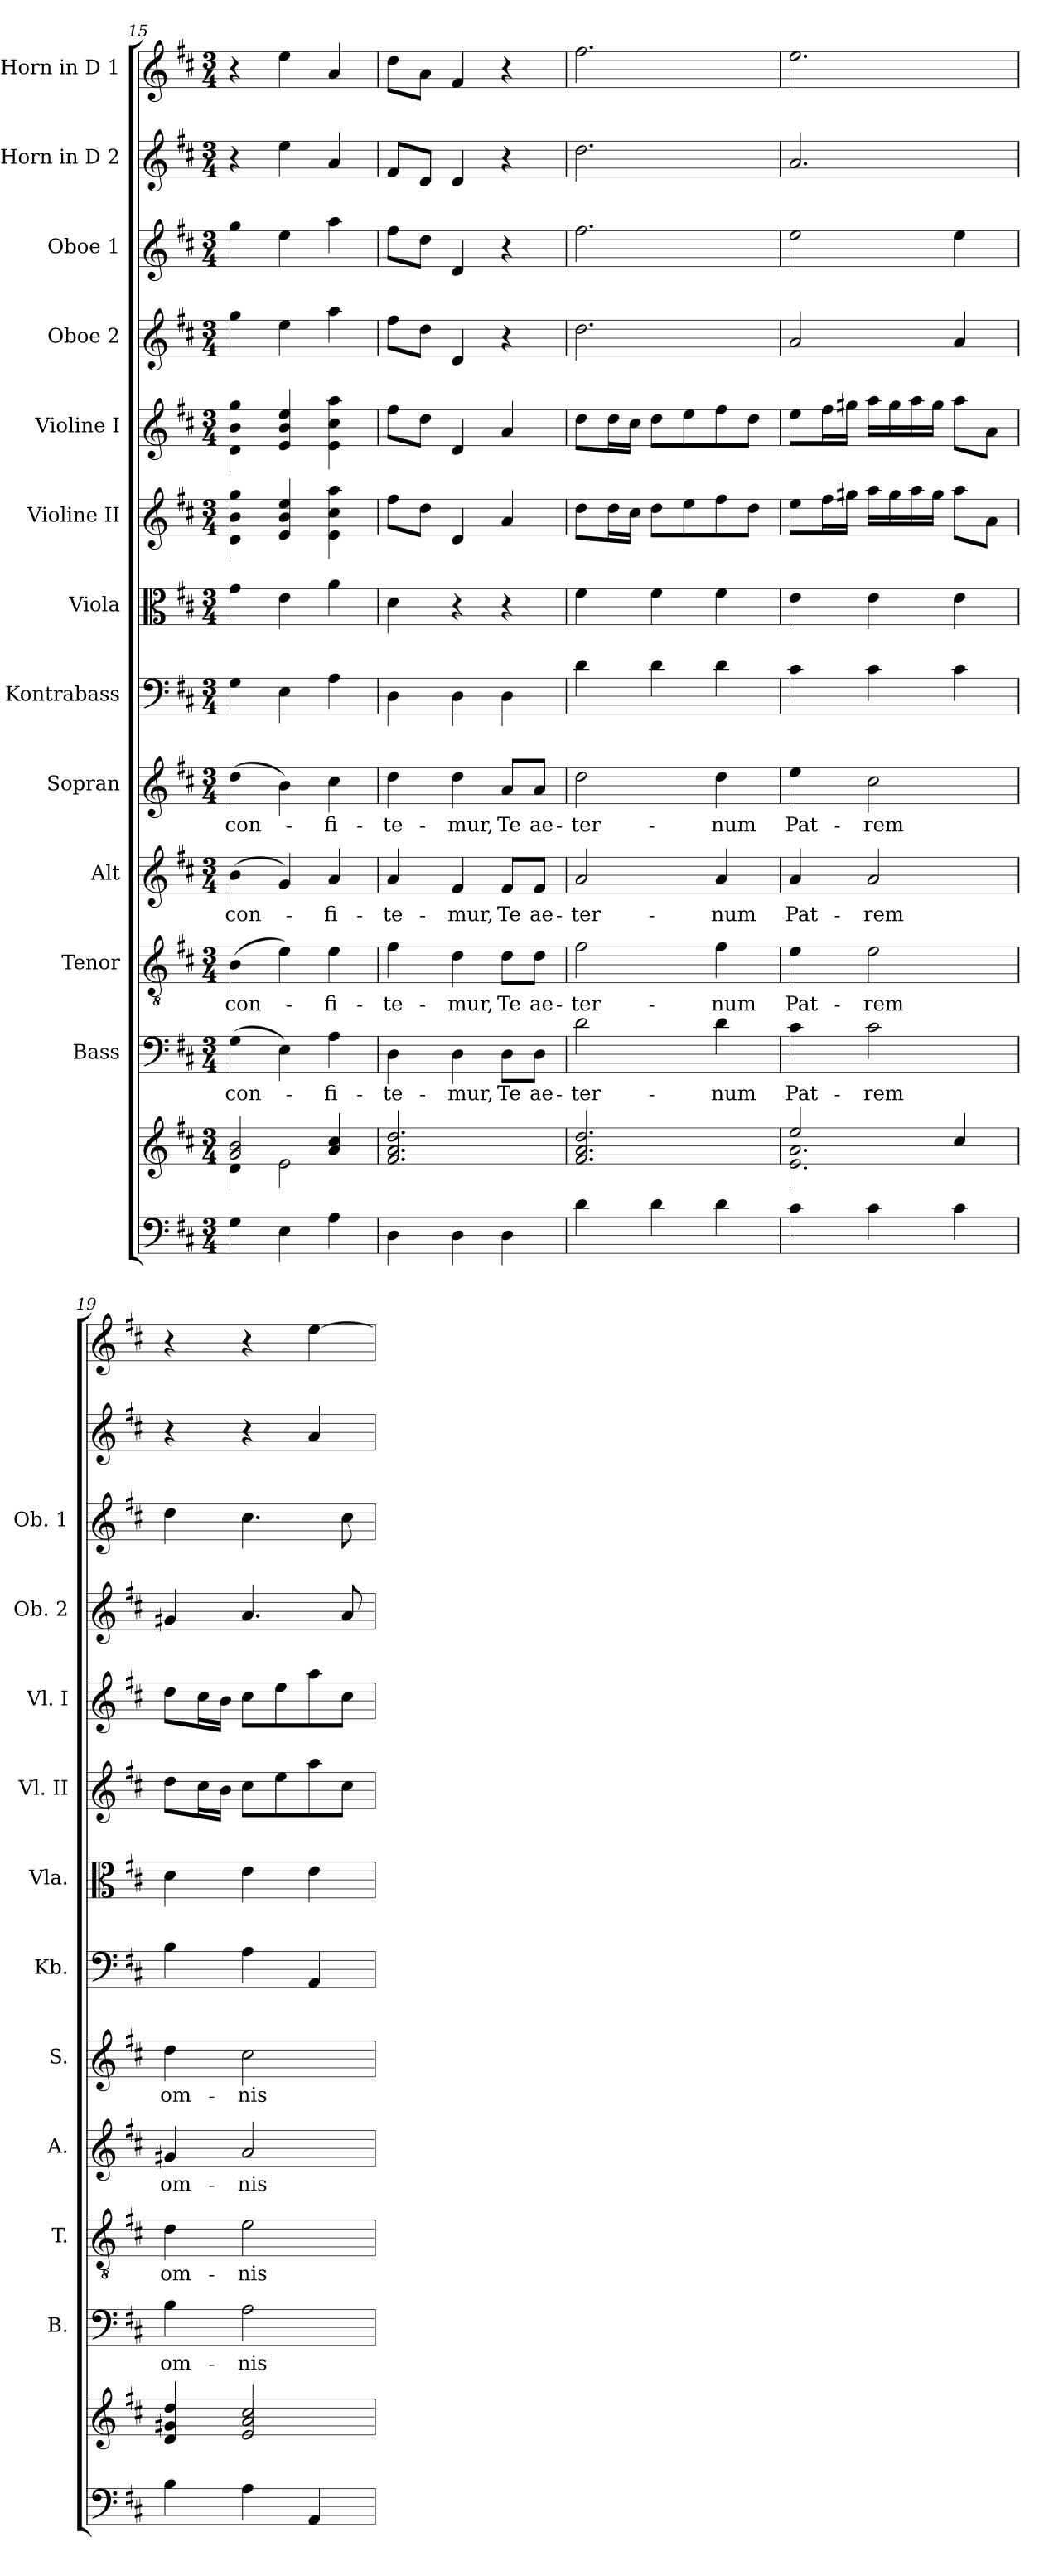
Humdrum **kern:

**kern	**kern	**kern	**text	**kern	**text	**kern	**text	**kern	**text	**kern	**kern	**kern	**kern	**kern	**kern	**kern	**kern
*part13	*part13	*part12	*part12	*part11	*part11	*part10	*part10	*part9	*part9	*part8	*part7	*part6	*part5	*part4	*part3	*part2	*part1
*staff14	*staff13	*staff12	*staff12	*staff11	*staff11	*staff10	*staff10	*staff9	*staff9	*staff8	*staff7	*staff6	*staff5	*staff4	*staff3	*staff2	*staff1
*	*	*I"Bass	*	*I"Tenor	*	*I"Alt	*	*I"Sopran	*	*I"Kontrabass	*I"Viola	*I"Violine II	*I"Violine I	*I"Oboe 2	*I"Oboe 1	*I"Horn in D 2	*I"Horn in D 1
*	*	*I'B.	*	*I'T.	*	*I'A.	*	*I'S.	*	*I'Kb.	*I'Vla.	*I'Vl. II	*I'Vl. I	*I'Ob. 2	*I'Ob. 1	*	*
*clefF4	*clefG2	*clefF4	*	*clefGv2	*	*clefG2	*	*clefG2	*	*clefF4	*clefC3	*clefG2	*clefG2	*clefG2	*clefG2	*clefG2	*clefG2
*	*	*	*	*	*	*	*	*	*	*ITrd7c12	*	*	*	*	*	*ITrd7c12	*ITrd7c12
*k[f#c#]	*k[f#c#]	*k[f#c#]	*	*k[f#c#]	*	*k[f#c#]	*	*k[f#c#]	*	*k[f#c#]	*k[f#c#]	*k[f#c#]	*k[f#c#]	*k[f#c#]	*k[f#c#]	*k[f#c#]	*k[f#c#]
*D:	*D:	*D:	*	*D:	*	*D:	*	*D:	*	*D:	*D:	*D:	*D:	*D:	*D:	*D:	*D:
*M3/4	*M3/4	*M3/4	*	*M3/4	*	*M3/4	*	*M3/4	*	*M3/4	*M3/4	*M3/4	*M3/4	*M3/4	*M3/4	*M3/4	*M3/4
=15	=15	=15	=15	=15	=15	=15	=15	=15	=15	=15	=15	=15	=15	=15	=15	=15	=15
*	*^	*	*	*	*	*	*	*	*	*	*	*	*	*	*	*	*
!	!	!	!	!LO:LY:b	!	!LO:LY:b	!	!LO:LY:b	!	!LO:LY:b	!	!	!	!	!	!	!	!
4G\	2g/ 2b/	4d\	(>4G\	con-	(>4B\	con-	(>4b\	con-	(>4dd\	con-	4GG\	4g\	4d\ 4b\ 4gg\	4d\ 4b\ 4gg\	4gg\	4gg\	4r	4r
4E\	.	2e\	4E\)	.	4e\)	.	4g/)	.	4b\)	.	4EE\	4e\	4e/ 4b/ 4ee/	4e/ 4b/ 4ee/	4ee\	4ee\	4e\	4e\
!	!	!	!	!LO:LY:b	!	!LO:LY:b	!	!LO:LY:b	!	!LO:LY:b	!	!	!	!	!	!	!	!
4A\	4a/ 4cc#/	.	4A\	-fi-	4e\	-fi-	4a/	-fi-	4cc#\	-fi-	4AA\	4a\	4e\ 4cc#\ 4aa\	4e\ 4cc#\ 4aa\	4aa\	4aa\	4A/	4A/
*	*v	*v	*	*	*	*	*	*	*	*	*	*	*	*	*	*	*	*
=16	=16	=16	=16	=16	=16	=16	=16	=16	=16	=16	=16	=16	=16	=16	=16	=16	=16
!	!	!	!LO:LY:b	!	!LO:LY:b	!	!LO:LY:b	!	!LO:LY:b	!	!	!	!	!	!	!	!
4D\	2.f#/ 2.a/ 2.dd/	4D\	-te-	4f#\	-te-	4a/	-te-	4dd\	-te-	4DD\	4d\	8ff#\L	8ff#\L	8ff#\L	8ff#\L	8F#/L	8d\L
.	.	.	.	.	.	.	.	.	.	.	.	8dd\J	8dd\J	8dd\J	8dd\J	8D/J	8A\J
!	!	!	!LO:LY:b	!	!LO:LY:b	!	!LO:LY:b	!	!LO:LY:b	!	!	!	!	!	!	!	!
4D\	.	4D\	-mur,	4d\	-mur,	4f#/	-mur,	4dd\	-mur,	4DD\	4r	4d/	4d/	4d/	4d/	4D/	4F#/
!	!	!	!LO:LY:b	!	!LO:LY:b	!	!LO:LY:b	!	!LO:LY:b	!	!	!	!	!	!	!	!
4D\	.	8D\L	Te	8d\L	Te	8f#/L	Te	8a/L	Te	4DD\	4r	4a/	4a/	4r	4r	4r	4r
!	!	!	!LO:LY:b	!	!LO:LY:b	!	!LO:LY:b	!	!LO:LY:b	!	!	!	!	!	!	!	!
.	.	8D\J	ae-	8d\J	ae-	8f#/J	ae-	8a/J	ae-	.	.	.	.	.	.	.	.
=17	=17	=17	=17	=17	=17	=17	=17	=17	=17	=17	=17	=17	=17	=17	=17	=17	=17
!	!	!	!LO:LY:b	!	!LO:LY:b	!	!LO:LY:b	!	!LO:LY:b	!	!	!	!	!	!	!	!
4d\	2.f#/ 2.a/ 2.dd/	2d\	-ter-	2f#\	-ter-	2a/	-ter-	2dd\	-ter-	4D\	4f#\	8dd\L	8dd\L	2.dd\	2.ff#\	2.d\	2.f#\
.	.	.	.	.	.	.	.	.	.	.	.	16dd\L	16dd\L	.	.	.	.
.	.	.	.	.	.	.	.	.	.	.	.	16cc#\JJ	16cc#\JJ	.	.	.	.
4d\	.	.	.	.	.	.	.	.	.	4D\	4f#\	8dd\L	8dd\L	.	.	.	.
.	.	.	.	.	.	.	.	.	.	.	.	8ee\	8ee\	.	.	.	.
!	!	!	!LO:LY:b	!	!LO:LY:b	!	!LO:LY:b	!	!LO:LY:b	!	!	!	!	!	!	!	!
4d\	.	4d\	-num	4f#\	-num	4a/	-num	4dd\	-num	4D\	4f#\	8ff#\	8ff#\	.	.	.	.
.	.	.	.	.	.	.	.	.	.	.	.	8dd\J	8dd\J	.	.	.	.
=18	=18	=18	=18	=18	=18	=18	=18	=18	=18	=18	=18	=18	=18	=18	=18	=18	=18
*	*^	*	*	*	*	*	*	*	*	*	*	*	*	*	*	*	*
!	!	!	!	!LO:LY:b	!	!LO:LY:b	!	!LO:LY:b	!	!LO:LY:b	!	!	!	!	!	!	!	!
4c#\	2ee/	2.e\ 2.a\	4c#\	Pat-	4e\	Pat-	4a/	Pat-	4ee\	Pat-	4C#\	4e\	8ee\L	8ee\L	2a/	2ee\	2.A/	2.e\
.	.	.	.	.	.	.	.	.	.	.	.	.	16ff#\L	16ff#\L	.	.	.	.
.	.	.	.	.	.	.	.	.	.	.	.	.	16gg#X\JJ	16gg#X\JJ	.	.	.	.
!	!	!	!	!LO:LY:b	!	!LO:LY:b	!	!LO:LY:b	!	!LO:LY:b	!	!	!	!	!	!	!	!
4c#\	.	.	2c#\	-rem	2e\	-rem	2a/	-rem	2cc#\	-rem	4C#\	4e\	16aa\LL	16aa\LL	.	.	.	.
.	.	.	.	.	.	.	.	.	.	.	.	.	16gg#\	16gg#\	.	.	.	.
.	.	.	.	.	.	.	.	.	.	.	.	.	16aa\	16aa\	.	.	.	.
.	.	.	.	.	.	.	.	.	.	.	.	.	16gg#\JJ	16gg#\JJ	.	.	.	.
4c#\	4cc#/	.	.	.	.	.	.	.	.	.	4C#\	4e\	8aa\L	8aa\L	4a/	4ee\	.	.
.	.	.	.	.	.	.	.	.	.	.	.	.	8a\J	8a\J	.	.	.	.
*	*v	*v	*	*	*	*	*	*	*	*	*	*	*	*	*	*	*	*
!!LO:PB:g=z
=19	=19	=19	=19	=19	=19	=19	=19	=19	=19	=19	=19	=19	=19	=19	=19	=19	=19
!	!	!	!LO:LY:b	!	!LO:LY:b	!	!LO:LY:b	!	!LO:LY:b	!	!	!	!	!	!	!	!
4B\	4d/ 4g#X/ 4dd/	4B\	om-	4d\	om-	4g#X/	om-	4dd\	om-	4BB\	4d\	8dd\L	8dd\L	4g#X/	4dd\	4r	4r
.	.	.	.	.	.	.	.	.	.	.	.	16cc#\L	16cc#\L	.	.	.	.
.	.	.	.	.	.	.	.	.	.	.	.	16b\JJ	16b\JJ	.	.	.	.
!	!	!	!LO:LY:b	!	!LO:LY:b	!	!LO:LY:b	!	!LO:LY:b	!	!	!	!	!	!	!	!
4A\	2e/ 2a/ 2cc#/	2A\	-nis	2e\	-nis	2a/	-nis	2cc#\	-nis	4AA\	4e\	8cc#\L	8cc#\L	4.a/	4.cc#\	4r	4r
.	.	.	.	.	.	.	.	.	.	.	.	8ee\	8ee\	.	.	.	.
4AA/	.	.	.	.	.	.	.	.	.	4AAA/	4e\	8aa\	8aa\	.	.	4A/	[4e\
.	.	.	.	.	.	.	.	.	.	.	.	8cc#\J	8cc#\J	8a/	8cc#\	.	.
=	=	=	=	=	=	=	=	=	=	=	=	=	=	=	=	=	=
*-	*-	*-	*-	*-	*-	*-	*-	*-	*-	*-	*-	*-	*-	*-	*-	*-	*-
